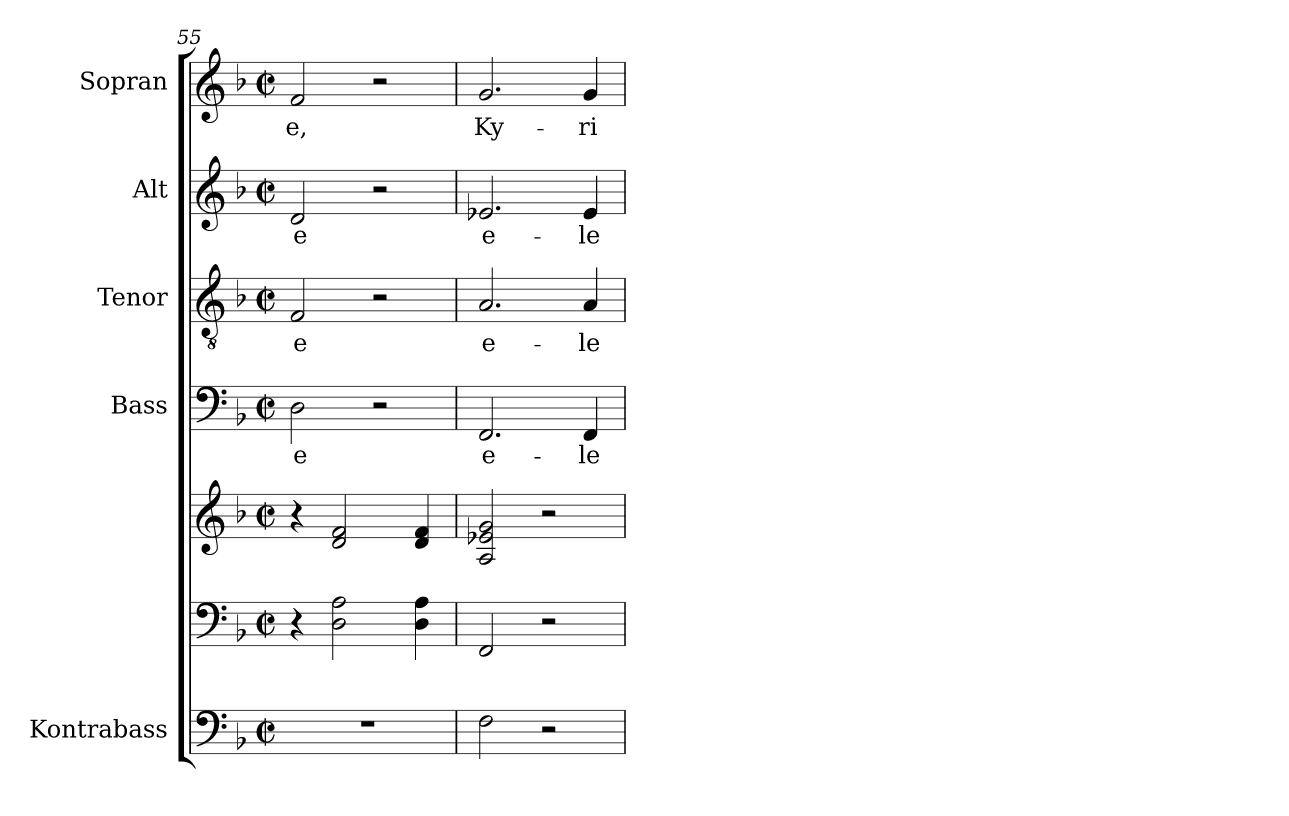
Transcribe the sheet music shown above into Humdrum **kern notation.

**kern	**kern	**kern	**kern	**text	**kern	**text	**kern	**text	**kern	**text
*part6	*part5	*part5	*part4	*part4	*part3	*part3	*part2	*part2	*part1	*part1
*staff7	*staff6	*staff5	*staff4	*staff4	*staff3	*staff3	*staff2	*staff2	*staff1	*staff1
*I"Kontrabass	*	*	*I"Bass	*	*I"Tenor	*	*I"Alt	*	*I"Sopran	*
*I'Kb.	*	*	*I'B.	*	*I'T.	*	*I'A.	*	*I'S.	*
*clefF4	*clefF4	*clefG2	*clefF4	*	*clefGv2	*	*clefG2	*	*clefG2	*
*ITrd7c12	*	*	*	*	*	*	*	*	*	*
*k[b-]	*k[b-]	*k[b-]	*k[b-]	*	*k[b-]	*	*k[b-]	*	*k[b-]	*
*F:	*F:	*F:	*F:	*	*F:	*	*F:	*	*F:	*
*M2/2	*M2/2	*M2/2	*M2/2	*	*M2/2	*	*M2/2	*	*M2/2	*
*met(c|)	*met(c|)	*met(c|)	*met(c|)	*	*met(c|)	*	*met(c|)	*	*met(c|)	*
=55	=55	=55	=55	=55	=55	=55	=55	=55	=55	=55
!	!	!	!	!LO:LY:b	!	!LO:LY:b	!	!LO:LY:b	!	!LO:LY:b
1r	4r	4r	2D\	-e	2F/	-e	2d/	-e	2f/	-e,
.	2D\ 2A\	2d/ 2f/	.	.	.	.	.	.	.	.
.	.	.	2r	.	2r	.	2r	.	2r	.
.	4D\ 4A\	4d/ 4f/	.	.	.	.	.	.	.	.
=56	=56	=56	=56	=56	=56	=56	=56	=56	=56	=56
!	!	!	!	!LO:LY:b	!	!LO:LY:b	!	!LO:LY:b	!	!LO:LY:b
2FF\	2FF/	2A/ 2e-X/ 2g/	2.FF/	e-	2.A/	e-	2.e-X/	e-	2.g/	Ky-
2r	2r	2r	.	.	.	.	.	.	.	.
!	!	!	!	!LO:LY:b	!	!LO:LY:b	!	!LO:LY:b	!	!LO:LY:b
.	.	.	4FF/	-le-	4A/	-le-	4e-/	-le-	4g/	-ri-
=	=	=	=	=	=	=	=	=	=	=
*-	*-	*-	*-	*-	*-	*-	*-	*-	*-	*-
